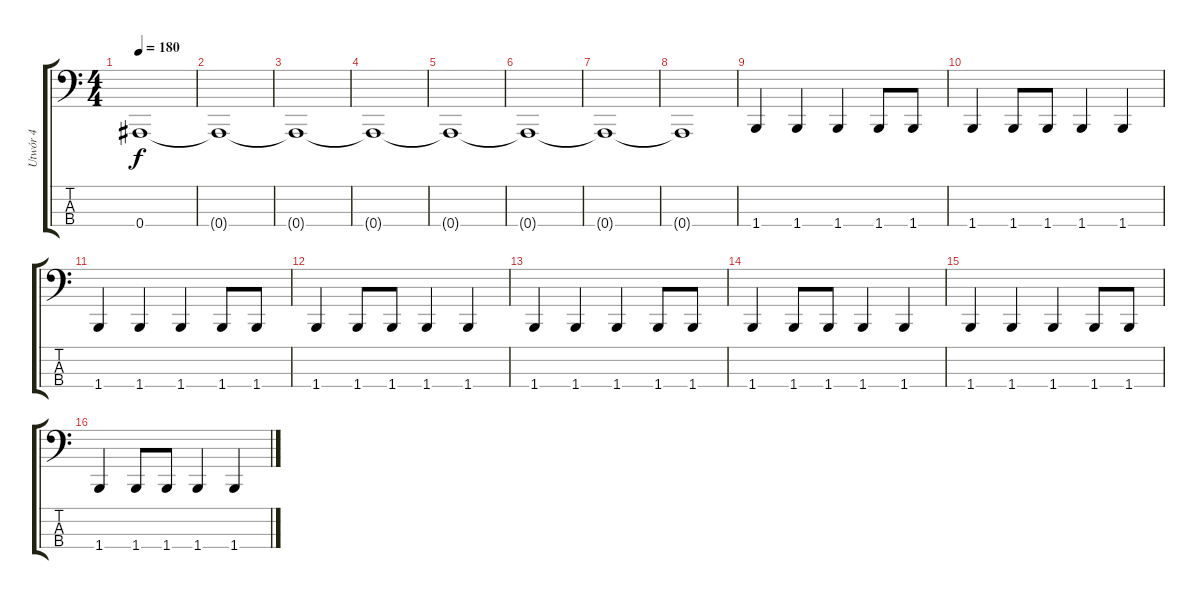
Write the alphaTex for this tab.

\track ("Utwór 4" "Utwór 4") {instrument electricbassfinger}
\staff {score tabs}
\tuning (Eb2 Bb1 F1 Bb0) {hide}
\ts (4 4)
\tempo 180
\clef f4
\ks c
0.4.1{dy f} |
0.4{t}.1 |
0.4{t}.1 |
0.4{t}.1 |
0.4{t}.1 |
0.4{t}.1 |
0.4{t}.1 |
0.4{t}.1 |
1.4.4 1.4.4 1.4.4 1.4.8 1.4.8 |
1.4.4 1.4.8 1.4.8 1.4.4 1.4.4 |
1.4.4 1.4.4 1.4.4 1.4.8 1.4.8 |
1.4.4 1.4.8 1.4.8 1.4.4 1.4.4 |
1.4.4 1.4.4 1.4.4 1.4.8 1.4.8 |
1.4.4 1.4.8 1.4.8 1.4.4 1.4.4 |
1.4.4 1.4.4 1.4.4 1.4.8 1.4.8 |
1.4.4 1.4.8 1.4.8 1.4.4 1.4.4
